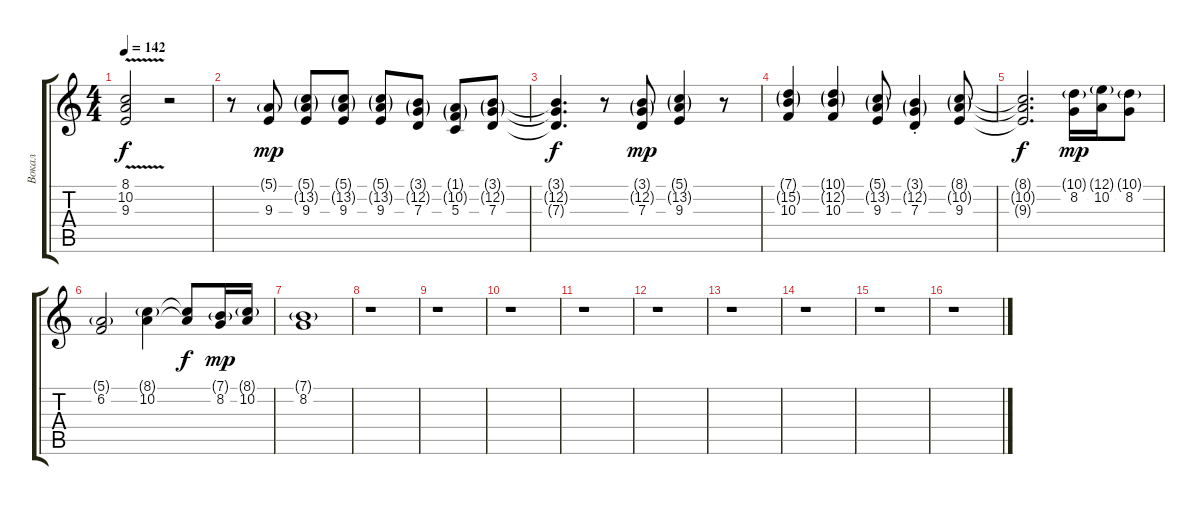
\track ("Вокал" "Вокал") {instrument oboe}
\staff {score tabs}
\tuning (E4 B3 G3 D3 A2 E2) {hide}
\ts (4 4)
\tempo 142
\clef g2
\ks c
(8.1{v t} 10.2{v t} 9.3{v t}).2{dy f} r.2 |
r.8 (5.1{g} 9.3).8{dy mp} (5.1{g} 13.2{g} 9.3).8 (5.1{g} 13.2{g} 9.3).8 (5.1{g} 13.2{g} 9.3).8 (3.1{g} 12.2{g} 7.3).8 (1.1{g} 10.2{g} 5.3).8 (3.1{g} 12.2{g} 7.3).8 |
(3.1{t} 12.2{t} 7.3{t}).4{d dy f} r.8 (3.1{g} 12.2{g} 7.3).8{dy mp} (5.1{g} 13.2{g} 9.3).4 r.8 |
(7.1{g} 15.2{g} 10.3).4 (10.1{g} 12.2{g} 10.3).4 (5.1{g} 13.2{g} 9.3).8 (3.1{g st} 12.2{g st} 7.3{st}).4 (8.1{g} 10.2{g} 9.3).8 |
(8.1{t} 10.2{t} 9.3{t}).2{d dy f} (10.1{g} 8.2).16{dy mp} (12.1{g} 10.2).16 (10.1{g} 8.2).8 |
(5.1{g} 6.2).2 (8.1{g} 10.2).4 (8.1{t} 10.2{t}).8{dy f} (7.1{g} 8.2).16{dy mp} (8.1{g} 10.2).16 |
(7.1{g} 8.2).1 |
r.1 |
r.1 |
r.1 |
r.1 |
r.1 |
r.1 |
r.1 |
r.1 |
r.1
